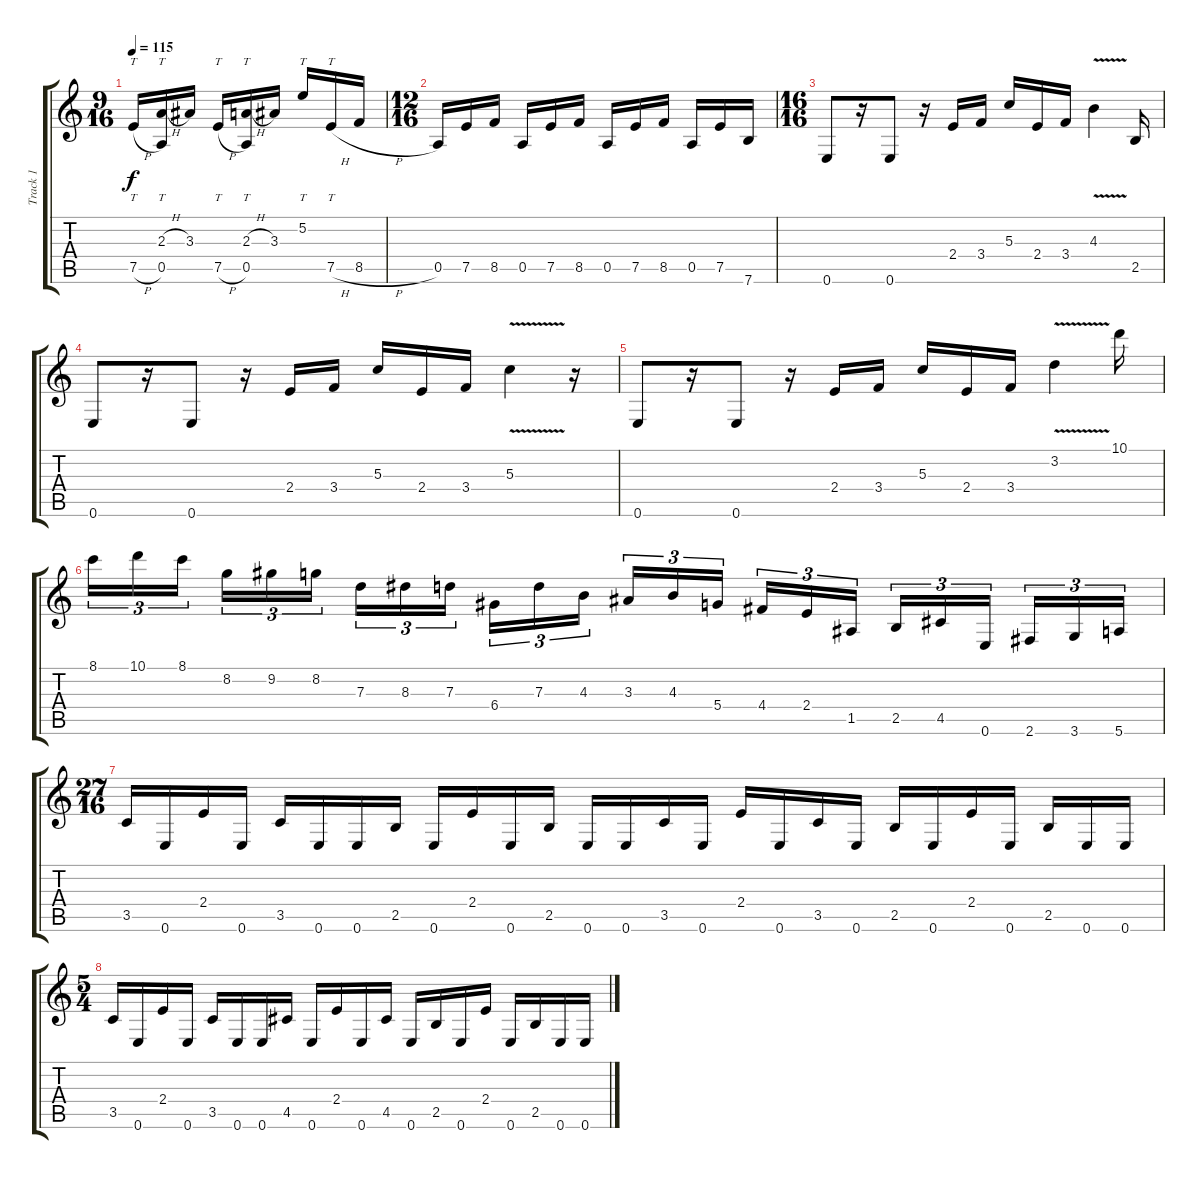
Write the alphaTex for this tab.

\track ("Track 1" "Track 1") {instrument distortionguitar}
\staff {score tabs}
\tuning (E4 B3 G3 D3 A2 E2) {hide}
\ts (9 16)
\tempo 115
\clef g2
\ks c
7.5{h}.16{tt dy f} (2.3{h} 0.5).16{tt} 3.3.16 7.5{h}.16{tt} (2.3{h} 0.5).16{tt} 3.3.16 5.2.16{tt} 7.5{h}.16{tt} 8.5{h}.16 |
\ts (12 16)
0.5.16 7.5.16 8.5.16 0.5.16 7.5.16 8.5.16 0.5.16 7.5.16 8.5.16 0.5.16 7.5.16 7.6.16 |
\ts (16 16)
0.6.8 r.16 0.6.8 r.16 2.4.16 3.4.16 5.3.16 2.4.16 3.4.16 4.3{v}.4 2.5.16 |
0.6.8 r.16 0.6.8 r.16 2.4.16 3.4.16 5.3.16 2.4.16 3.4.16 5.3{v}.4 r.16 |
0.6.8 r.16 0.6.8 r.16 2.4.16 3.4.16 5.3.16 2.4.16 3.4.16 3.2{v}.4 10.1.16 |
8.1.16{tu (3 2)} 10.1.16{tu (3 2)} 8.1.16{tu (3 2)} 8.2.16{tu (3 2)} 9.2.16{tu (3 2)} 8.2.16{tu (3 2)} 7.3.16{tu (3 2)} 8.3.16{tu (3 2)} 7.3.16{tu (3 2)} 6.4.16{tu (3 2)} 7.3.16{tu (3 2)} 4.3.16{tu (3 2)} 3.3.16{tu (3 2)} 4.3.16{tu (3 2)} 5.4.16{tu (3 2)} 4.4.16{tu (3 2)} 2.4.16{tu (3 2)} 1.5.16{tu (3 2)} 2.5.16{tu (3 2)} 4.5.16{tu (3 2)} 0.6.16{tu (3 2)} 2.6.16{tu (3 2)} 3.6.16{tu (3 2)} 5.6.16{tu (3 2)} |
\ts (27 16)
3.5.16 0.6.16 2.4.16 0.6.16 3.5.16 0.6.16 0.6.16 2.5.16 0.6.16 2.4.16 0.6.16 2.5.16 0.6.16 0.6.16 3.5.16 0.6.16 2.4.16 0.6.16 3.5.16 0.6.16 2.5.16 0.6.16 2.4.16 0.6.16 2.5.16 0.6.16 0.6.16 |
\ts (5 4)
3.5.16 0.6.16 2.4.16 0.6.16 3.5.16 0.6.16 0.6.16 4.5.16 0.6.16 2.4.16 0.6.16 4.5.16 0.6.16 2.5.16 0.6.16 2.4.16 0.6.16 2.5.16 0.6.16 0.6.16
